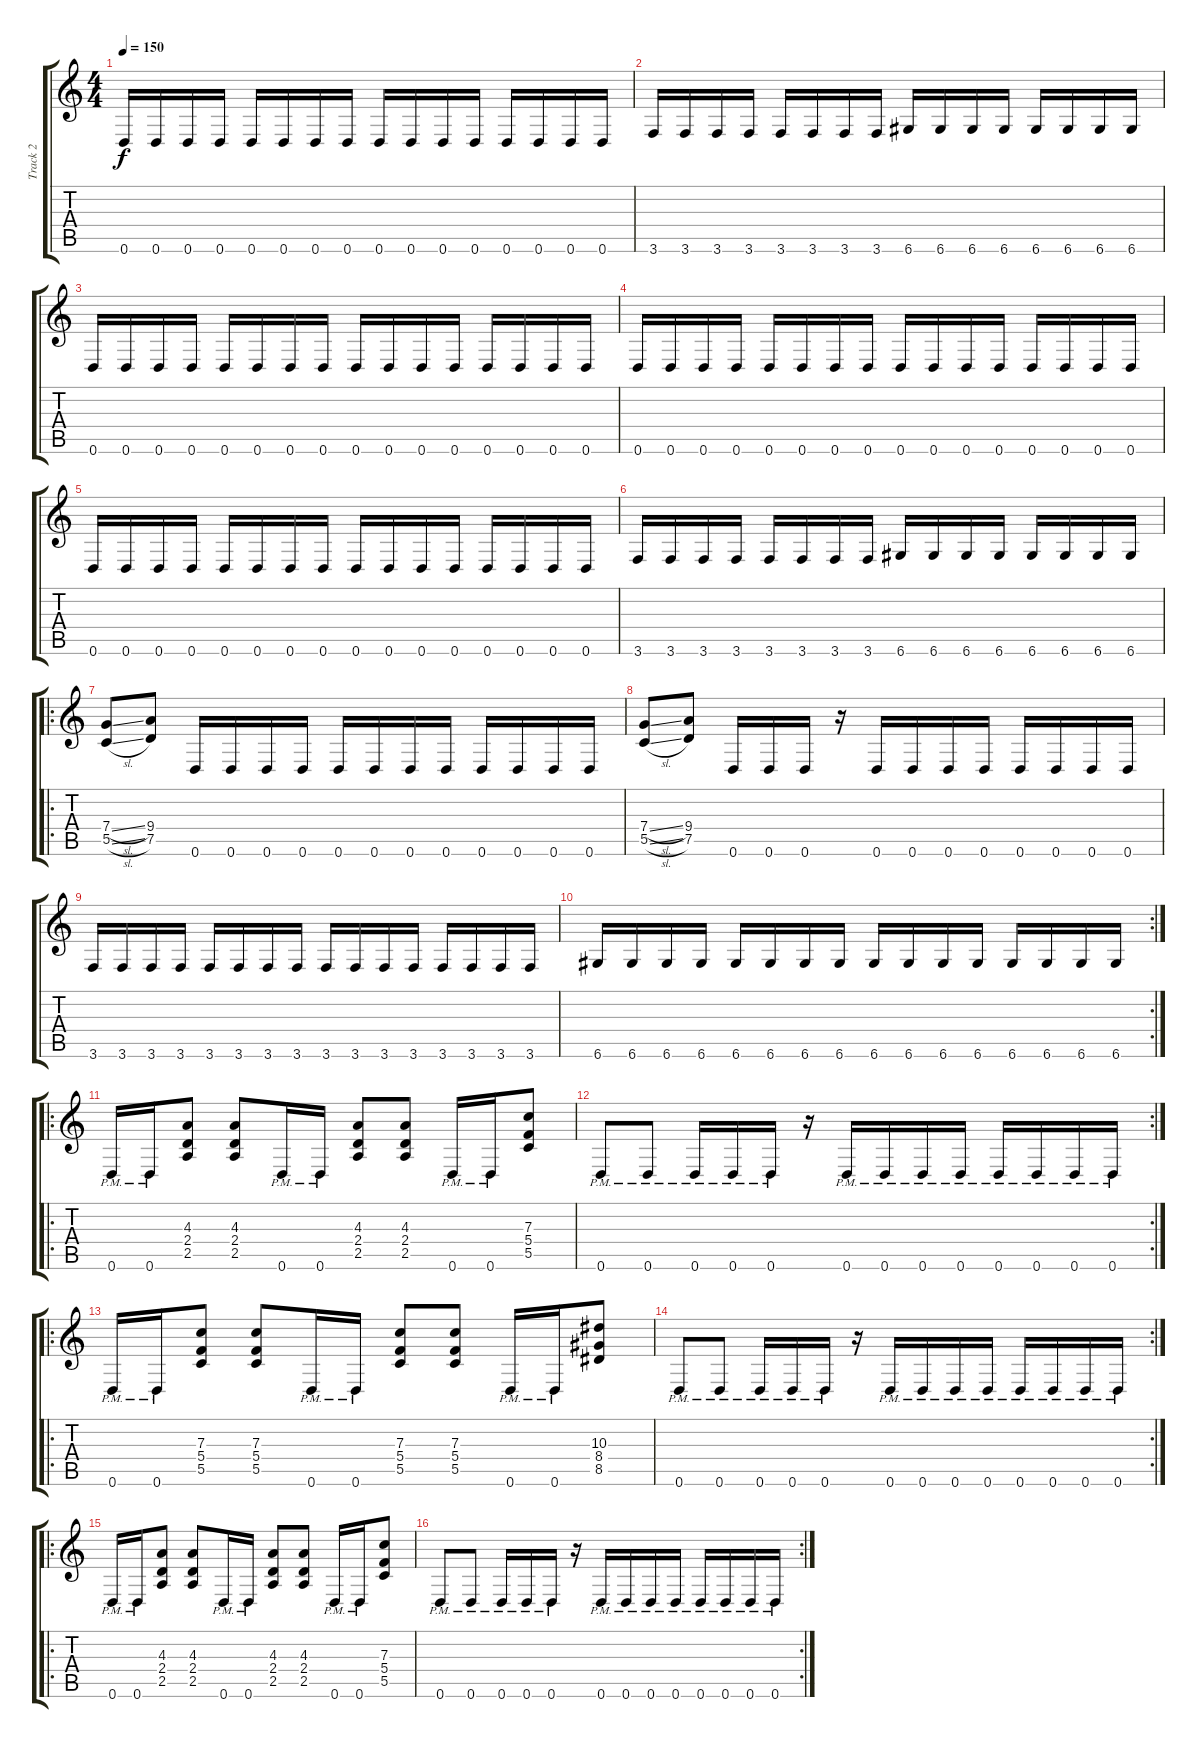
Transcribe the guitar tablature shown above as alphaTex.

\track ("Track 2" "Track 2") {instrument distortionguitar}
\staff {score tabs}
\tuning (D4 A3 F3 C3 G2 D2) {hide}
\ts (4 4)
\tempo 150
\clef g2
\ks c
0.6.16{dy f} 0.6.16 0.6.16 0.6.16 0.6.16 0.6.16 0.6.16 0.6.16 0.6.16 0.6.16 0.6.16 0.6.16 0.6.16 0.6.16 0.6.16 0.6.16 |
3.6.16 3.6.16 3.6.16 3.6.16 3.6.16 3.6.16 3.6.16 3.6.16 6.6.16 6.6.16 6.6.16 6.6.16 6.6.16 6.6.16 6.6.16 6.6.16 |
0.6.16 0.6.16 0.6.16 0.6.16 0.6.16 0.6.16 0.6.16 0.6.16 0.6.16 0.6.16 0.6.16 0.6.16 0.6.16 0.6.16 0.6.16 0.6.16 |
0.6.16 0.6.16 0.6.16 0.6.16 0.6.16 0.6.16 0.6.16 0.6.16 0.6.16 0.6.16 0.6.16 0.6.16 0.6.16 0.6.16 0.6.16 0.6.16 |
0.6.16 0.6.16 0.6.16 0.6.16 0.6.16 0.6.16 0.6.16 0.6.16 0.6.16 0.6.16 0.6.16 0.6.16 0.6.16 0.6.16 0.6.16 0.6.16 |
3.6.16 3.6.16 3.6.16 3.6.16 3.6.16 3.6.16 3.6.16 3.6.16 6.6.16 6.6.16 6.6.16 6.6.16 6.6.16 6.6.16 6.6.16 6.6.16 |
\ro
(7.4{sl} 5.5{sl}).8 (9.4 7.5).8 0.6.16 0.6.16 0.6.16 0.6.16 0.6.16 0.6.16 0.6.16 0.6.16 0.6.16 0.6.16 0.6.16 0.6.16 |
(7.4{sl} 5.5{sl}).8 (9.4 7.5).8 0.6.16 0.6.16 0.6.16 r.16 0.6.16 0.6.16 0.6.16 0.6.16 0.6.16 0.6.16 0.6.16 0.6.16 |
3.6.16 3.6.16 3.6.16 3.6.16 3.6.16 3.6.16 3.6.16 3.6.16 3.6.16 3.6.16 3.6.16 3.6.16 3.6.16 3.6.16 3.6.16 3.6.16 |
\rc 2
6.6.16 6.6.16 6.6.16 6.6.16 6.6.16 6.6.16 6.6.16 6.6.16 6.6.16 6.6.16 6.6.16 6.6.16 6.6.16 6.6.16 6.6.16 6.6.16 |
\ro
0.6{pm}.16 0.6{pm}.16 (4.3 2.4 2.5).8 (4.3 2.4 2.5).8 0.6{pm}.16 0.6{pm}.16 (4.3 2.4 2.5).8 (4.3 2.4 2.5).8 0.6{pm}.16 0.6{pm}.16 (7.3 5.4 5.5).8 |
\rc 2
0.6{pm}.8 0.6{pm}.8 0.6{pm}.16 0.6{pm}.16 0.6{pm}.16 r.16 0.6{pm}.16 0.6{pm}.16 0.6{pm}.16 0.6{pm}.16 0.6{pm}.16 0.6{pm}.16 0.6{pm}.16 0.6{pm}.16 |
\ro
0.6{pm}.16 0.6{pm}.16 (7.3 5.4 5.5).8 (7.3 5.4 5.5).8 0.6{pm}.16 0.6{pm}.16 (7.3 5.4 5.5).8 (7.3 5.4 5.5).8 0.6{pm}.16 0.6{pm}.16 (10.3 8.4 8.5).8 |
\rc 2
0.6{pm}.8 0.6{pm}.8 0.6{pm}.16 0.6{pm}.16 0.6{pm}.16 r.16 0.6{pm}.16 0.6{pm}.16 0.6{pm}.16 0.6{pm}.16 0.6{pm}.16 0.6{pm}.16 0.6{pm}.16 0.6{pm}.16 |
\ro
0.6{pm}.16 0.6{pm}.16 (4.3 2.4 2.5).8 (4.3 2.4 2.5).8 0.6{pm}.16 0.6{pm}.16 (4.3 2.4 2.5).8 (4.3 2.4 2.5).8 0.6{pm}.16 0.6{pm}.16 (7.3 5.4 5.5).8 |
\rc 2
0.6{pm}.8 0.6{pm}.8 0.6{pm}.16 0.6{pm}.16 0.6{pm}.16 r.16 0.6{pm}.16 0.6{pm}.16 0.6{pm}.16 0.6{pm}.16 0.6{pm}.16 0.6{pm}.16 0.6{pm}.16 0.6{pm}.16
